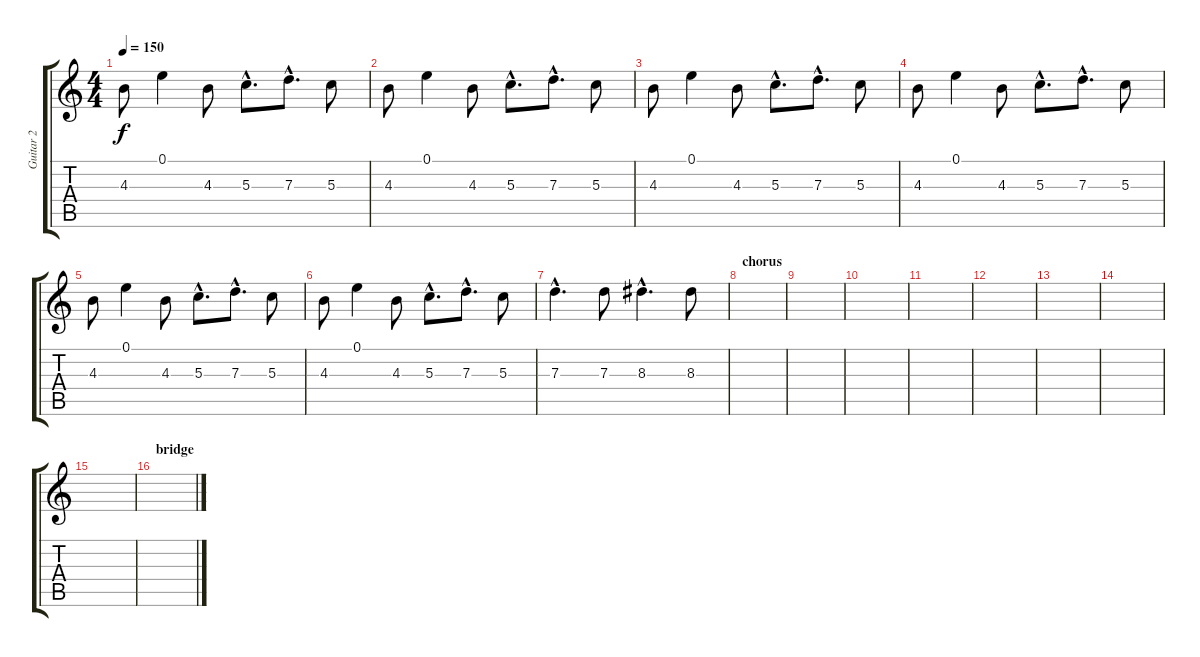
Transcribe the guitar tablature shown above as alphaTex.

\track ("Guitar 2" "Guitar 2") {instrument electricguitarclean}
\staff {score tabs}
\tuning (E4 B3 G3 D3 A2 E2) {hide}
\ts (4 4)
\tempo 150
\clef g2
\ks c
4.3.8{dy f} 0.1.4 4.3.8 5.3{hac}.8{d} 7.3{hac}.8{d} 5.3.8 |
4.3.8 0.1.4 4.3.8 5.3{hac}.8{d} 7.3{hac}.8{d} 5.3.8 |
4.3.8 0.1.4 4.3.8 5.3{hac}.8{d} 7.3{hac}.8{d} 5.3.8 |
4.3.8 0.1.4 4.3.8 5.3{hac}.8{d} 7.3{hac}.8{d} 5.3.8 |
4.3.8 0.1.4 4.3.8 5.3{hac}.8{d} 7.3{hac}.8{d} 5.3.8 |
4.3.8 0.1.4 4.3.8 5.3{hac}.8{d} 7.3{hac}.8{d} 5.3.8 |
7.3{hac}.4{d} 7.3.8 8.3{hac}.4{d} 8.3.8 |
\section ("" "chorus")
|
|
|
|
|
|
|
|
\section ("" "bridge")
